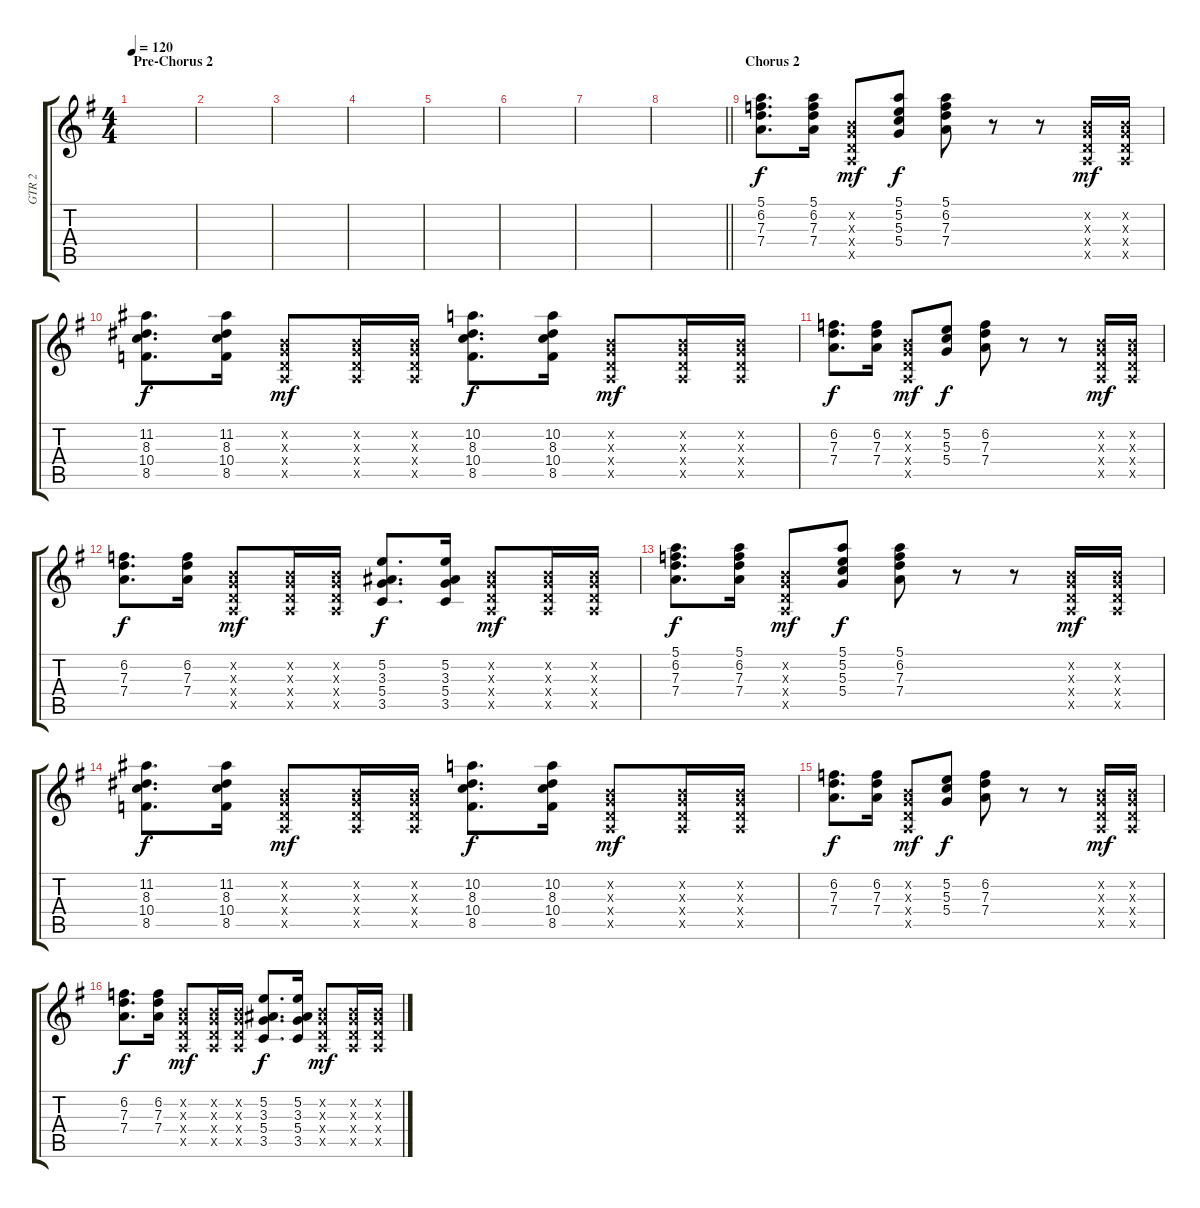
\track ("GTR 2" "GTR 2") {instrument electricguitarjazz}
\staff {score tabs}
\tuning (E4 B3 G3 D3 A2 E2) {hide}
\ts (4 4)
\section ("" "Pre-Chorus 2")
\tempo 120
\clef g2
\ks g
|
|
|
|
|
|
|
\barLineRight lightlight
|
\section ("" "Chorus 2")
(5.1 6.2 7.3 7.4).8{d dy f} (5.1 6.2 7.3 7.4).16 (0.2{x} 0.3{x} 0.4{x} 0.5{x}).8{dy mf} (5.1 5.2 5.3 5.4).8{dy f} (5.1 6.2 7.3 7.4).8 r.8 r.8 (0.2{x} 0.3{x} 0.4{x} 0.5{x}).16{dy mf} (0.2{x} 0.3{x} 0.4{x} 0.5{x}).16 |
(11.2 8.3 10.4 8.5).8{d dy f} (11.2 8.3 10.4 8.5).16 (0.2{x} 0.3{x} 0.4{x} 0.5{x}).8{dy mf} (0.2{x} 0.3{x} 0.4{x} 0.5{x}).16 (0.2{x} 0.3{x} 0.4{x} 0.5{x}).16 (10.2 8.3 10.4 8.5).8{d dy f} (10.2 8.3 10.4 8.5).16 (0.2{x} 0.3{x} 0.4{x} 0.5{x}).8{dy mf} (0.2{x} 0.3{x} 0.4{x} 0.5{x}).16 (0.2{x} 0.3{x} 0.4{x} 0.5{x}).16 |
(6.2 7.3 7.4).8{d dy f} (6.2 7.3 7.4).16 (0.2{x} 0.3{x} 0.4{x} 0.5{x}).8{dy mf} (5.2 5.3 5.4).8{dy f} (6.2 7.3 7.4).8 r.8 r.8 (0.2{x} 0.3{x} 0.4{x} 0.5{x}).16{dy mf} (0.2{x} 0.3{x} 0.4{x} 0.5{x}).16 |
(6.2 7.3 7.4).8{d dy f} (6.2 7.3 7.4).16 (0.2{x} 0.3{x} 0.4{x} 0.5{x}).8{dy mf} (0.2{x} 0.3{x} 0.4{x} 0.5{x}).16 (0.2{x} 0.3{x} 0.4{x} 0.5{x}).16 (5.2 3.3 5.4 3.5).8{d dy f} (5.2 3.3 5.4 3.5).16 (0.2{x} 0.3{x} 0.4{x} 0.5{x}).8{dy mf} (0.2{x} 0.3{x} 0.4{x} 0.5{x}).16 (0.2{x} 0.3{x} 0.4{x} 0.5{x}).16 |
(5.1 6.2 7.3 7.4).8{d dy f} (5.1 6.2 7.3 7.4).16 (0.2{x} 0.3{x} 0.4{x} 0.5{x}).8{dy mf} (5.1 5.2 5.3 5.4).8{dy f} (5.1 6.2 7.3 7.4).8 r.8 r.8 (0.2{x} 0.3{x} 0.4{x} 0.5{x}).16{dy mf} (0.2{x} 0.3{x} 0.4{x} 0.5{x}).16 |
(11.2 8.3 10.4 8.5).8{d dy f} (11.2 8.3 10.4 8.5).16 (0.2{x} 0.3{x} 0.4{x} 0.5{x}).8{dy mf} (0.2{x} 0.3{x} 0.4{x} 0.5{x}).16 (0.2{x} 0.3{x} 0.4{x} 0.5{x}).16 (10.2 8.3 10.4 8.5).8{d dy f} (10.2 8.3 10.4 8.5).16 (0.2{x} 0.3{x} 0.4{x} 0.5{x}).8{dy mf} (0.2{x} 0.3{x} 0.4{x} 0.5{x}).16 (0.2{x} 0.3{x} 0.4{x} 0.5{x}).16 |
(6.2 7.3 7.4).8{d dy f} (6.2 7.3 7.4).16 (0.2{x} 0.3{x} 0.4{x} 0.5{x}).8{dy mf} (5.2 5.3 5.4).8{dy f} (6.2 7.3 7.4).8 r.8 r.8 (0.2{x} 0.3{x} 0.4{x} 0.5{x}).16{dy mf} (0.2{x} 0.3{x} 0.4{x} 0.5{x}).16 |
(6.2 7.3 7.4).8{d dy f} (6.2 7.3 7.4).16 (0.2{x} 0.3{x} 0.4{x} 0.5{x}).8{dy mf} (0.2{x} 0.3{x} 0.4{x} 0.5{x}).16 (0.2{x} 0.3{x} 0.4{x} 0.5{x}).16 (5.2 3.3 5.4 3.5).8{d dy f} (5.2 3.3 5.4 3.5).16 (0.2{x} 0.3{x} 0.4{x} 0.5{x}).8{dy mf} (0.2{x} 0.3{x} 0.4{x} 0.5{x}).16 (0.2{x} 0.3{x} 0.4{x} 0.5{x}).16
